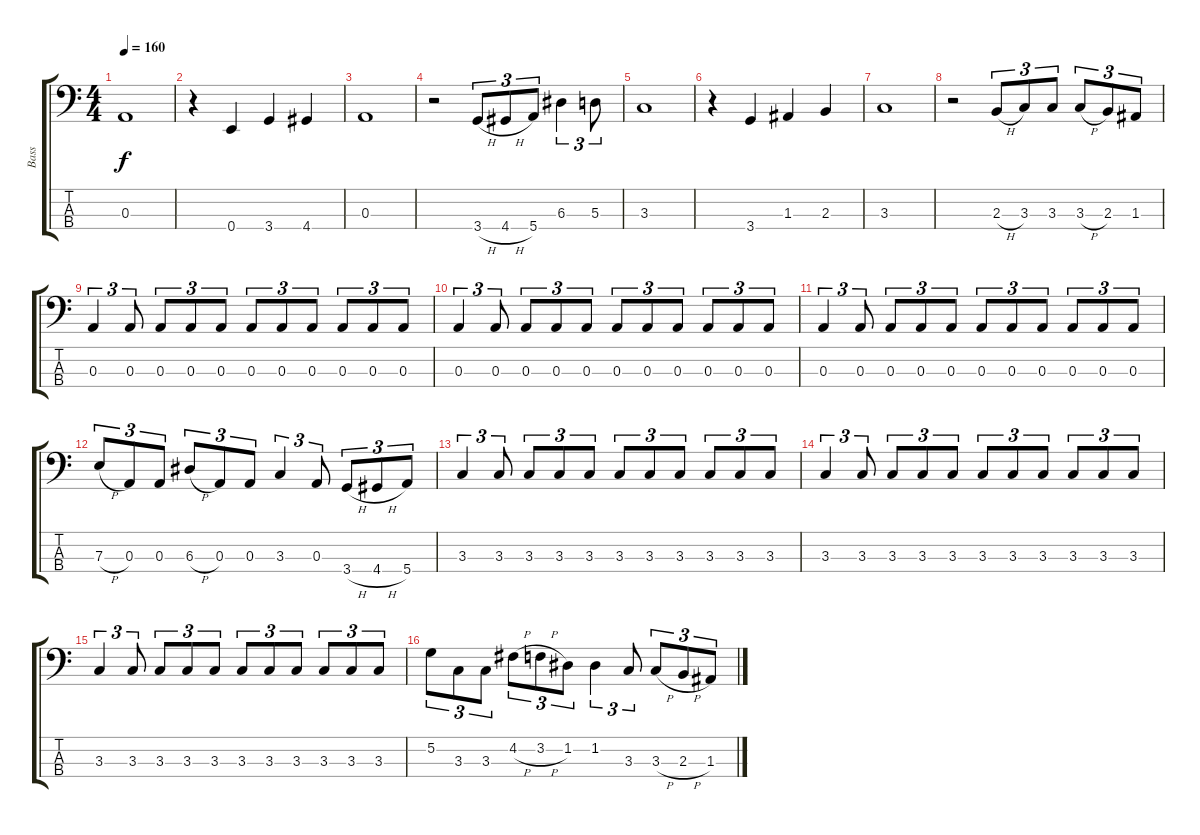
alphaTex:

\track ("Bass" "Bass") {instrument electricbassfinger}
\staff {score tabs}
\tuning (G2 D2 A1 E1) {hide}
\ts (4 4)
\tempo 160
\clef f4
\ks c
0.3.1{dy f instrument electricbassfinger} |
r.4 0.4.4 3.4.4 4.4.4 |
0.3.1 |
r.2 3.4{h}.8{tu (3 2)} 4.4{h}.8{tu (3 2)} 5.4.8{tu (3 2)} 6.3.4{tu (3 2)} 5.3.8{tu (3 2)} |
3.3.1 |
r.4 3.4.4 1.3.4 2.3.4 |
3.3.1 |
r.2 2.3{h}.8{tu (3 2)} 3.3.8{tu (3 2)} 3.3.8{tu (3 2)} 3.3{h}.8{tu (3 2)} 2.3.8{tu (3 2)} 1.3.8{tu (3 2)} |
0.3.4{tu (3 2)} 0.3.8{tu (3 2)} 0.3.8{tu (3 2)} 0.3.8{tu (3 2)} 0.3.8{tu (3 2)} 0.3.8{tu (3 2)} 0.3.8{tu (3 2)} 0.3.8{tu (3 2)} 0.3.8{tu (3 2)} 0.3.8{tu (3 2)} 0.3.8{tu (3 2)} |
0.3.4{tu (3 2)} 0.3.8{tu (3 2)} 0.3.8{tu (3 2)} 0.3.8{tu (3 2)} 0.3.8{tu (3 2)} 0.3.8{tu (3 2)} 0.3.8{tu (3 2)} 0.3.8{tu (3 2)} 0.3.8{tu (3 2)} 0.3.8{tu (3 2)} 0.3.8{tu (3 2)} |
0.3.4{tu (3 2)} 0.3.8{tu (3 2)} 0.3.8{tu (3 2)} 0.3.8{tu (3 2)} 0.3.8{tu (3 2)} 0.3.8{tu (3 2)} 0.3.8{tu (3 2)} 0.3.8{tu (3 2)} 0.3.8{tu (3 2)} 0.3.8{tu (3 2)} 0.3.8{tu (3 2)} |
7.3{h}.8{tu (3 2)} 0.3.8{tu (3 2)} 0.3.8{tu (3 2)} 6.3{h}.8{tu (3 2)} 0.3.8{tu (3 2)} 0.3.8{tu (3 2)} 3.3.4{tu (3 2)} 0.3.8{tu (3 2)} 3.4{h}.8{tu (3 2)} 4.4{h}.8{tu (3 2)} 5.4.8{tu (3 2)} |
3.3.4{tu (3 2)} 3.3.8{tu (3 2)} 3.3.8{tu (3 2)} 3.3.8{tu (3 2)} 3.3.8{tu (3 2)} 3.3.8{tu (3 2)} 3.3.8{tu (3 2)} 3.3.8{tu (3 2)} 3.3.8{tu (3 2)} 3.3.8{tu (3 2)} 3.3.8{tu (3 2)} |
3.3.4{tu (3 2)} 3.3.8{tu (3 2)} 3.3.8{tu (3 2)} 3.3.8{tu (3 2)} 3.3.8{tu (3 2)} 3.3.8{tu (3 2)} 3.3.8{tu (3 2)} 3.3.8{tu (3 2)} 3.3.8{tu (3 2)} 3.3.8{tu (3 2)} 3.3.8{tu (3 2)} |
3.3.4{tu (3 2)} 3.3.8{tu (3 2)} 3.3.8{tu (3 2)} 3.3.8{tu (3 2)} 3.3.8{tu (3 2)} 3.3.8{tu (3 2)} 3.3.8{tu (3 2)} 3.3.8{tu (3 2)} 3.3.8{tu (3 2)} 3.3.8{tu (3 2)} 3.3.8{tu (3 2)} |
5.2.8{tu (3 2)} 3.3.8{tu (3 2)} 3.3.8{tu (3 2)} 4.2{h}.8{tu (3 2)} 3.2{h}.8{tu (3 2)} 1.2.8{tu (3 2)} 1.2.4{tu (3 2)} 3.3.8{tu (3 2)} 3.3{h}.8{tu (3 2)} 2.3{h}.8{tu (3 2)} 1.3.8{tu (3 2)}
